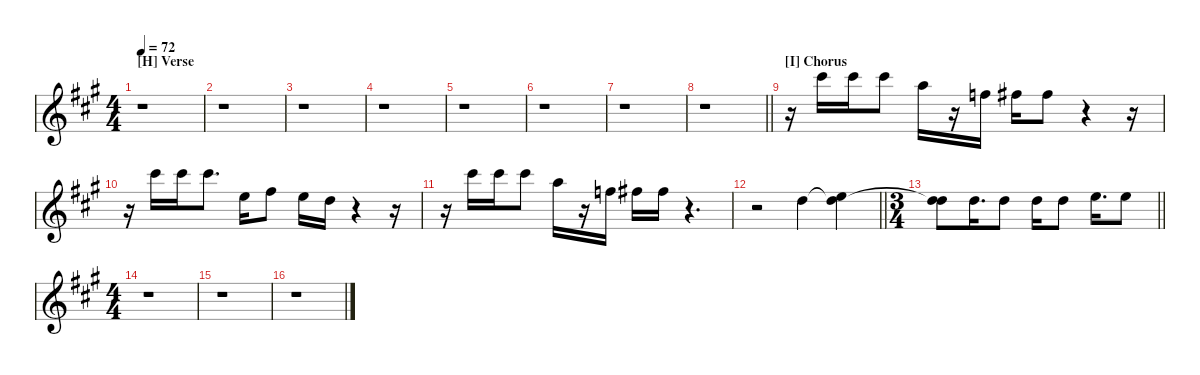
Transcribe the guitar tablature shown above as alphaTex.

\hideDynamics
\bracketExtendMode nobrackets
\singleTrackTrackNamePolicy hidden
\multiTrackTrackNamePolicy hidden
\otherSystemsTrackNameOrientation horizontal
\track ("Alto Voice" "Singer") {defaultSystemsLayout 4 instrument voiceoohs}
\staff {score}
\tuning (E4 B3 G3 D3 A2 E2)
\ts (4 4)
\section ("H" "Verse")
\tempo 72
\clef g2
\ks a
r.1{dy mf beam Down} |
r.1{beam Down} |
r.1{beam Down} |
r.1{beam Down} |
r.1{beam Down} |
r.1{beam Down} |
r.1{beam Down} |
\barLineRight lightlight
r.1{beam Down} |
\section ("I" "Chorus")
r.16{beam Down} 21.1{acc #}.16{beam Down} 21.1{acc #}.16{beam Down} 21.1{acc #}.8{beam Down} 17.1{acc forcenatural}.16{beam Down} r.16{beam Down} 13.1{acc forcenatural}.16{beam Down} 14.1{acc #}.16{beam Down} 14.1{acc #}.8{beam Down} r.4{beam Down} r.16{beam Down} |
r.16{beam Down} 21.1{acc #}.16{beam Down} 21.1{acc #}.16{beam Down} 21.1{acc #}.8{d beam Down} 17.2{acc forcenatural}.16{beam Down} 14.1{acc #}.8{beam Down} 12.1{acc forcenatural}.16{beam Down} 10.1{acc forcenatural}.16{beam Down} r.4{beam Down} r.16{beam Down} |
r.16{beam Down} 21.1{acc #}.16{beam Down} 21.1{acc #}.16{beam Down} 21.1{acc #}.8{beam Down} 17.1{acc forcenatural}.16{beam Down} r.16{beam Down} 13.1{acc forcenatural}.16{beam Down} 14.1{acc #}.16{beam Down} 14.1{acc #}.16{beam Down} r.4{d beam Down} |
\barLineRight lightlight
r.2{beam Down} 10.1{acc forcenatural}.4{beam Down} (12.1{acc forcenatural} 10.1{t acc forcenatural}).4{beam Down} |
\ts (3 4)
\beaming (8 2 2 2)
\barLineRight lightlight
(10.1{t acc forcenatural} 10.1{t acc forcenatural}).8{beam Down} 10.1{acc forcenatural}.16{d beam Down} 10.1{acc forcenatural}.8{beam Down} 10.1{acc forcenatural}.16{beam Down} 10.1{acc forcenatural}.8{beam Down} 12.1{acc forcenatural}.16{d beam Down} 12.1{acc forcenatural}.8{beam Down} |
\ts (4 4)
\beaming (8 2 2 2 2)
r.1{beam Down} |
r.1{beam Down} |
r.1{beam Down}
